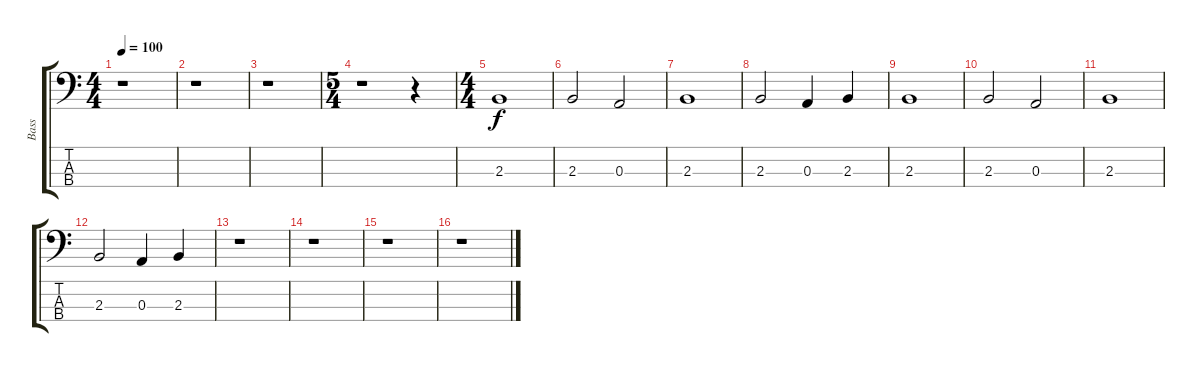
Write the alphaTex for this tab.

\track ("Bass" "Bass") {instrument electricbassfinger}
\staff {score tabs}
\tuning (G2 D2 A1 E1) {hide}
\ts (4 4)
\tempo 100
\clef f4
\ks c
r.1{dy f instrument electricbassfinger} |
r.1 |
r.1 |
\ts (5 4)
r.1 r.4 |
\ts (4 4)
\section ("" "")
2.3.1 |
2.3.2 0.3.2 |
2.3.1 |
2.3.2 0.3.4 2.3.4 |
2.3.1 |
2.3.2 0.3.2 |
2.3.1 |
2.3.2 0.3.4 2.3.4 |
r.1 |
r.1 |
r.1 |
r.1
